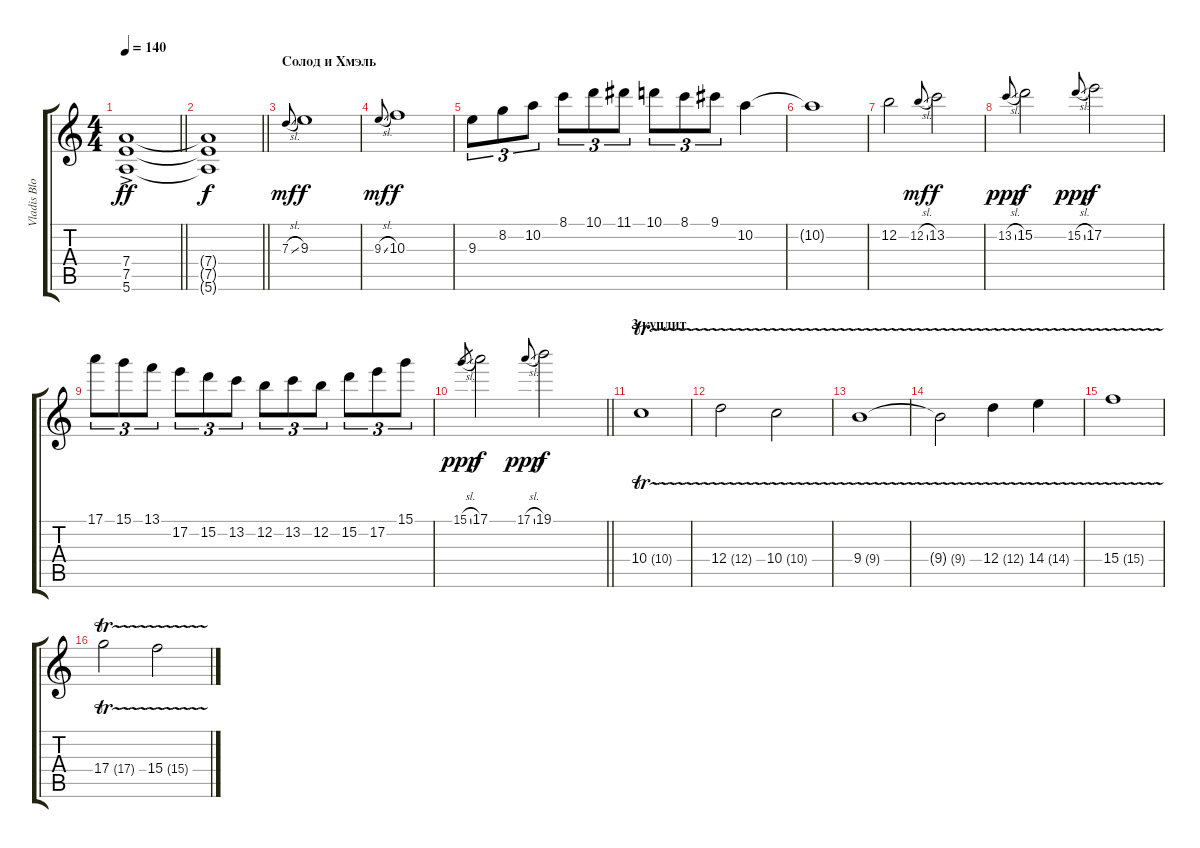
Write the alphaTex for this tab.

\track ("Vladis Blooder" "Vladis Blo") {instrument distortionguitar bank 22}
\staff {score tabs}
\tuning (E4 B3 G3 D3 A2 E2) {hide}
\ts (4 4)
\tempo 140
\clef g2
\barLineRight lightlight
\ks c
(7.4{ac} 7.5{ac} 5.6{ac}).1{dy ff} |
\barLineRight lightlight
(7.4{t} 7.5{t} 5.6{t}).1{dy f} |
\section ("" "Солод и Хмэль")
7.3{sl}.8{gr onbeat dy mf} 9.3.1{dy f} |
9.3{sl}.8{gr onbeat dy mf} 10.3.1{dy f} |
9.3.8{tu (3 2)} 8.2.8{tu (3 2)} 10.2.8{tu (3 2)} 8.1.8{tu (3 2)} 10.1.8{tu (3 2)} 11.1.8{tu (3 2)} 10.1.8{tu (3 2)} 8.1.8{tu (3 2)} 9.1.8{tu (3 2)} 10.2.4 |
10.2{t}.1 |
12.2.2 12.2{sl}.8{gr onbeat dy mf} 13.2.2{dy f} |
13.2{sl}.8{gr onbeat dy ppp} 15.2.2{dy f} 15.2{sl}.8{gr onbeat dy ppp} 17.2.2{dy f} |
17.1.8{tu (3 2)} 15.1.8{tu (3 2)} 13.1.8{tu (3 2)} 17.2.8{tu (3 2)} 15.2.8{tu (3 2)} 13.2.8{tu (3 2)} 12.2.8{tu (3 2)} 13.2.8{tu (3 2)} 12.2.8{tu (3 2)} 15.2.8{tu (3 2)} 17.2.8{tu (3 2)} 15.1.8{tu (3 2)} |
\barLineRight lightlight
15.1{sl}.8{gr dy ppp} 17.1.2{dy f} 17.1{sl}.8{gr onbeat dy ppp} 19.1.2{dy f} |
\section ("" "3 куплит")
10.4{tr (10 32)}.1{instrument acousticguitarsteel} |
12.4{tr (12 32)}.2 10.4{tr (10 32)}.2 |
9.4{tr (9 32)}.1 |
9.4{tr (9 32) t}.2 12.4{tr (12 32)}.4 14.4{tr (14 32)}.4 |
15.4{tr (15 32)}.1 |
17.4{tr (17 32)}.2 15.4{tr (15 32)}.2
